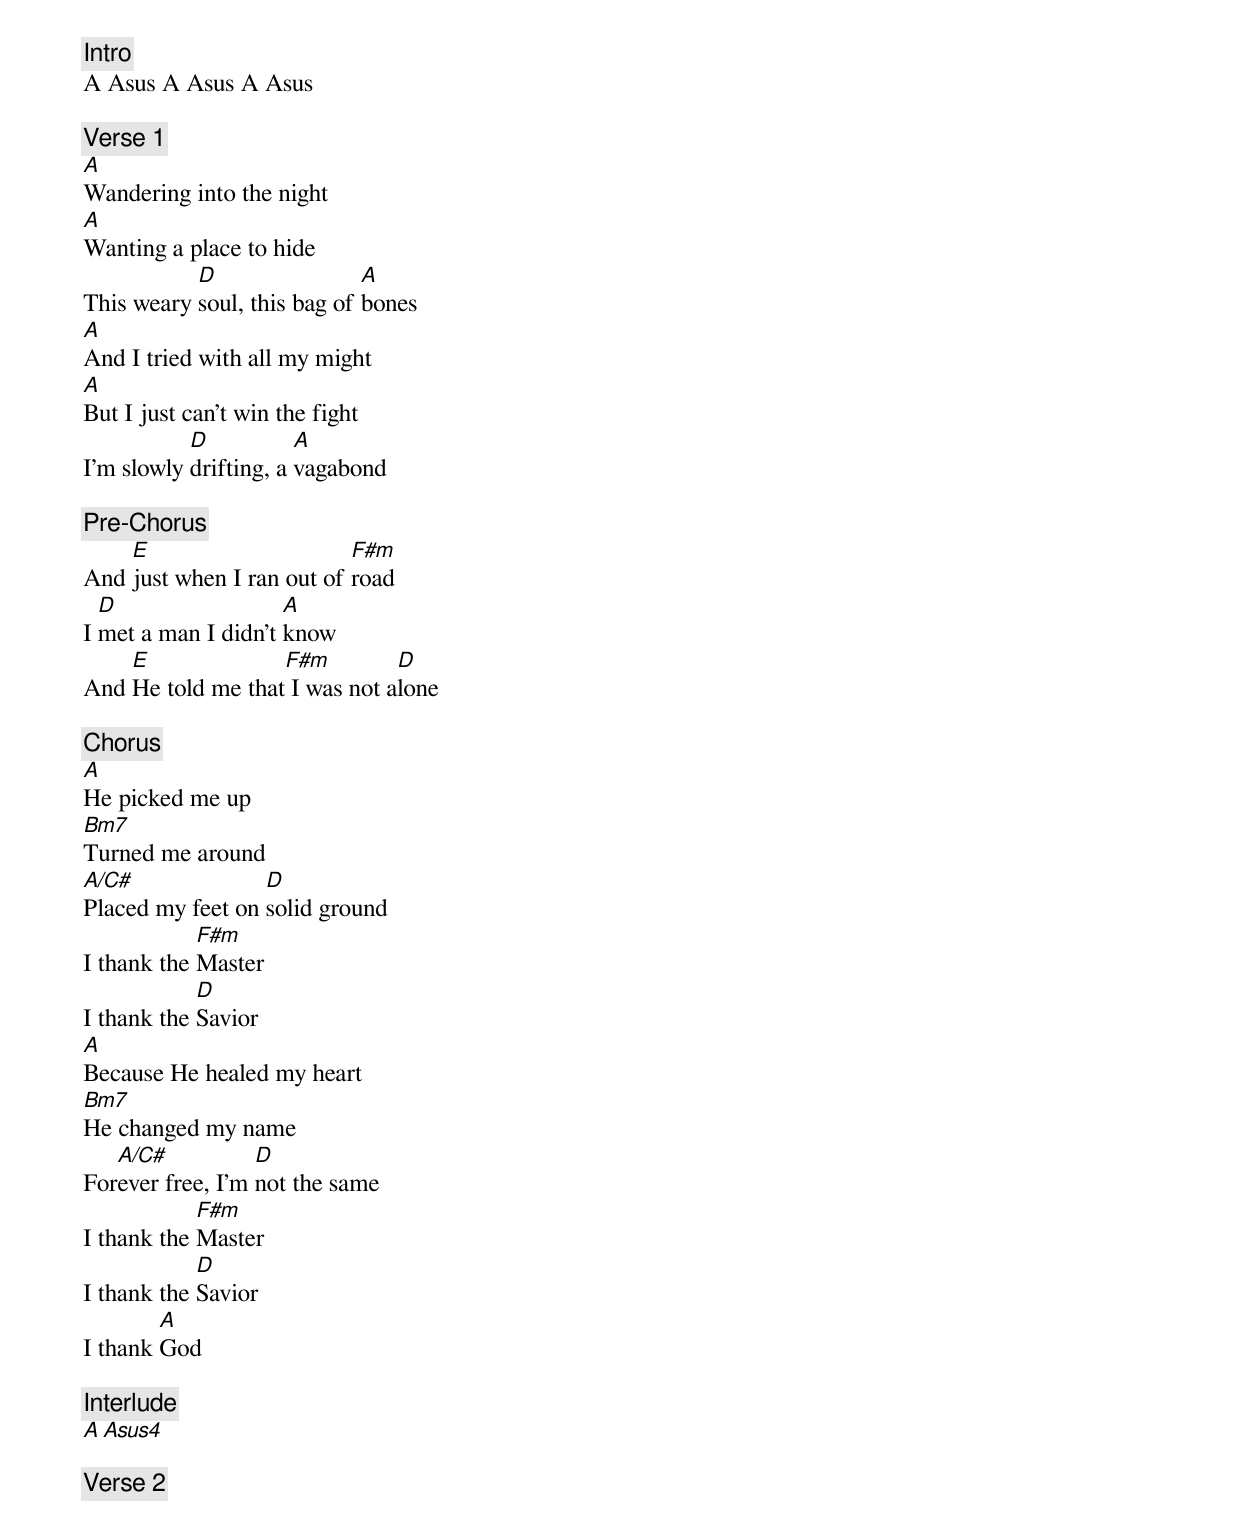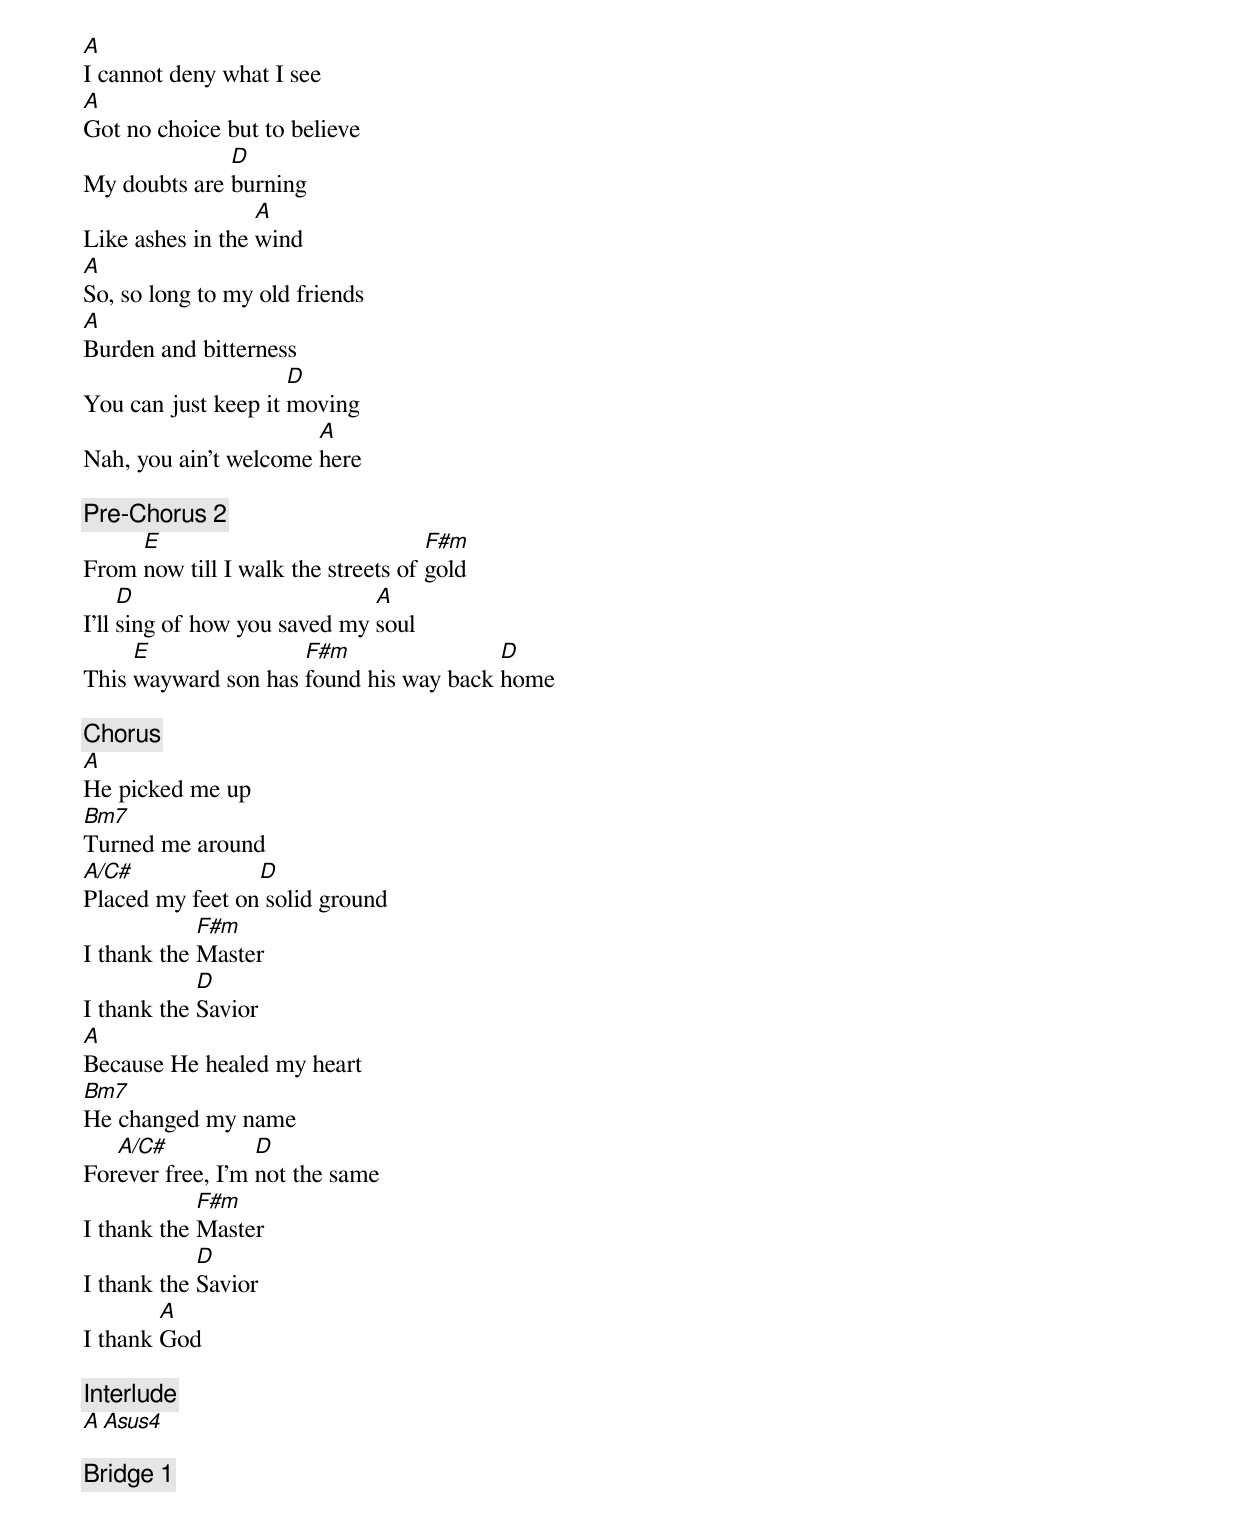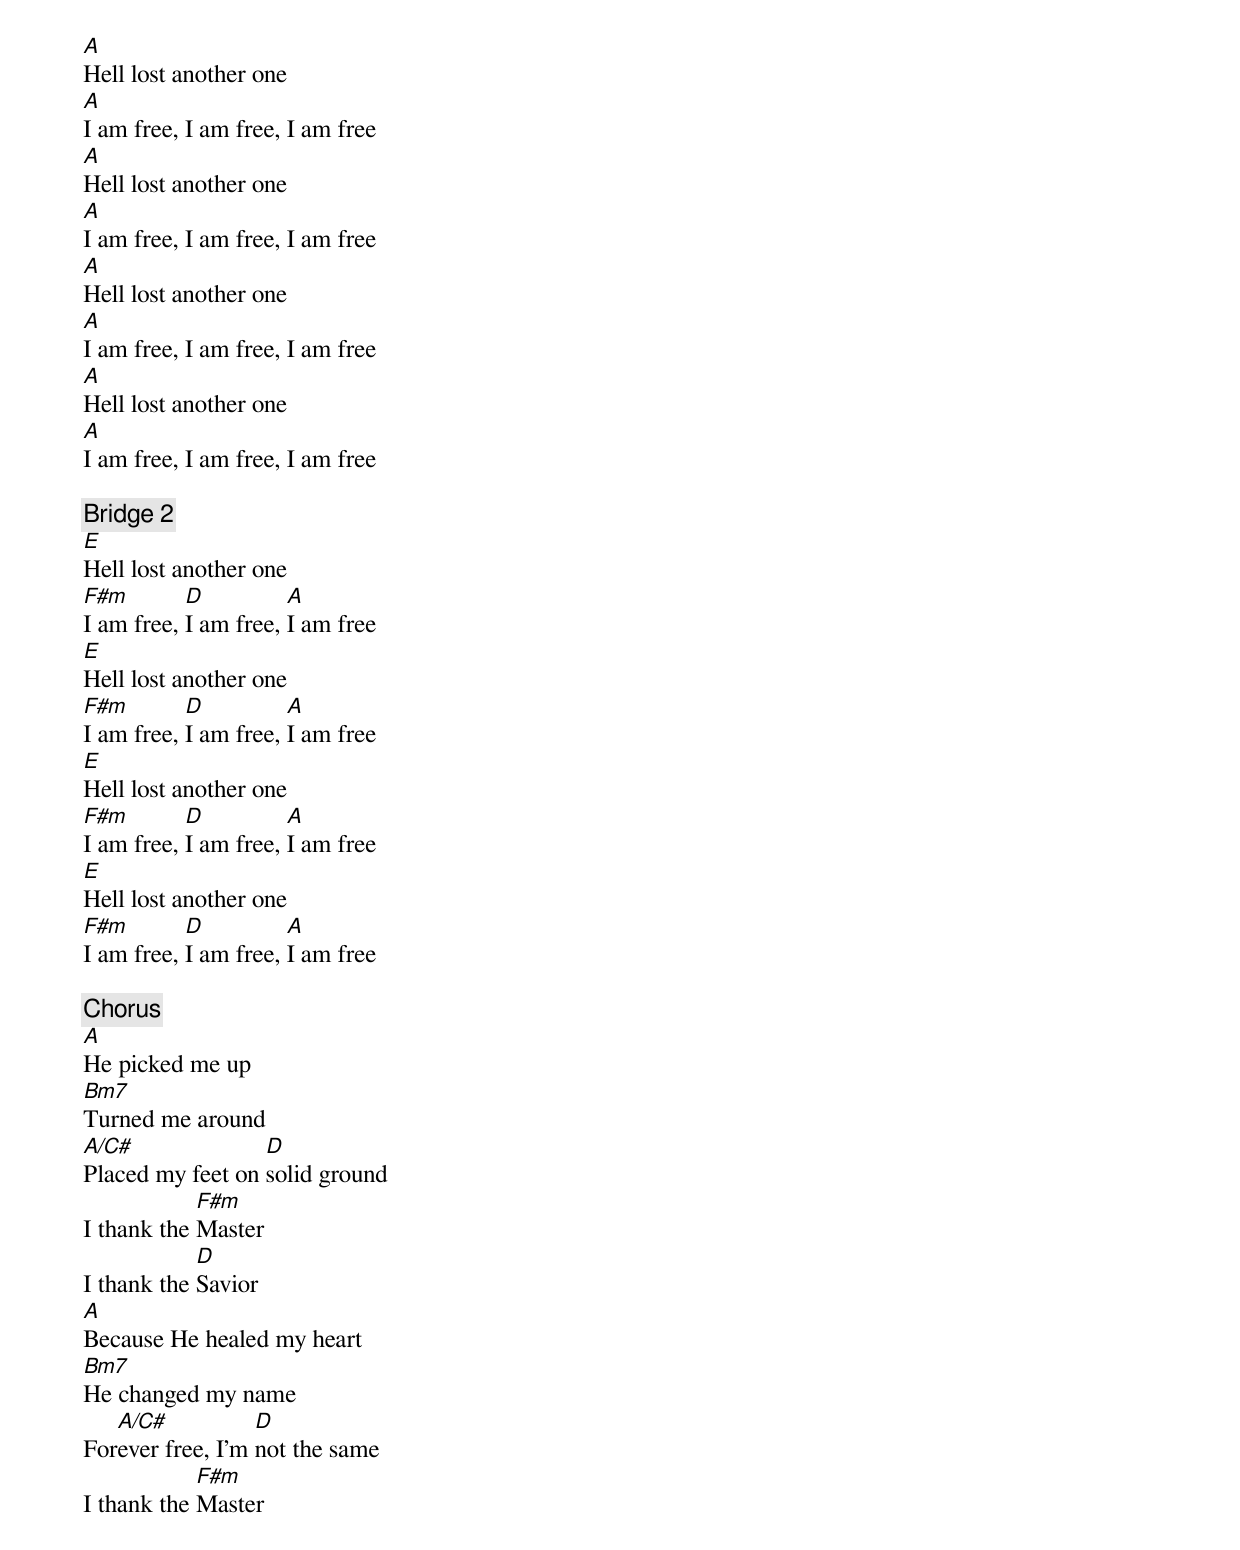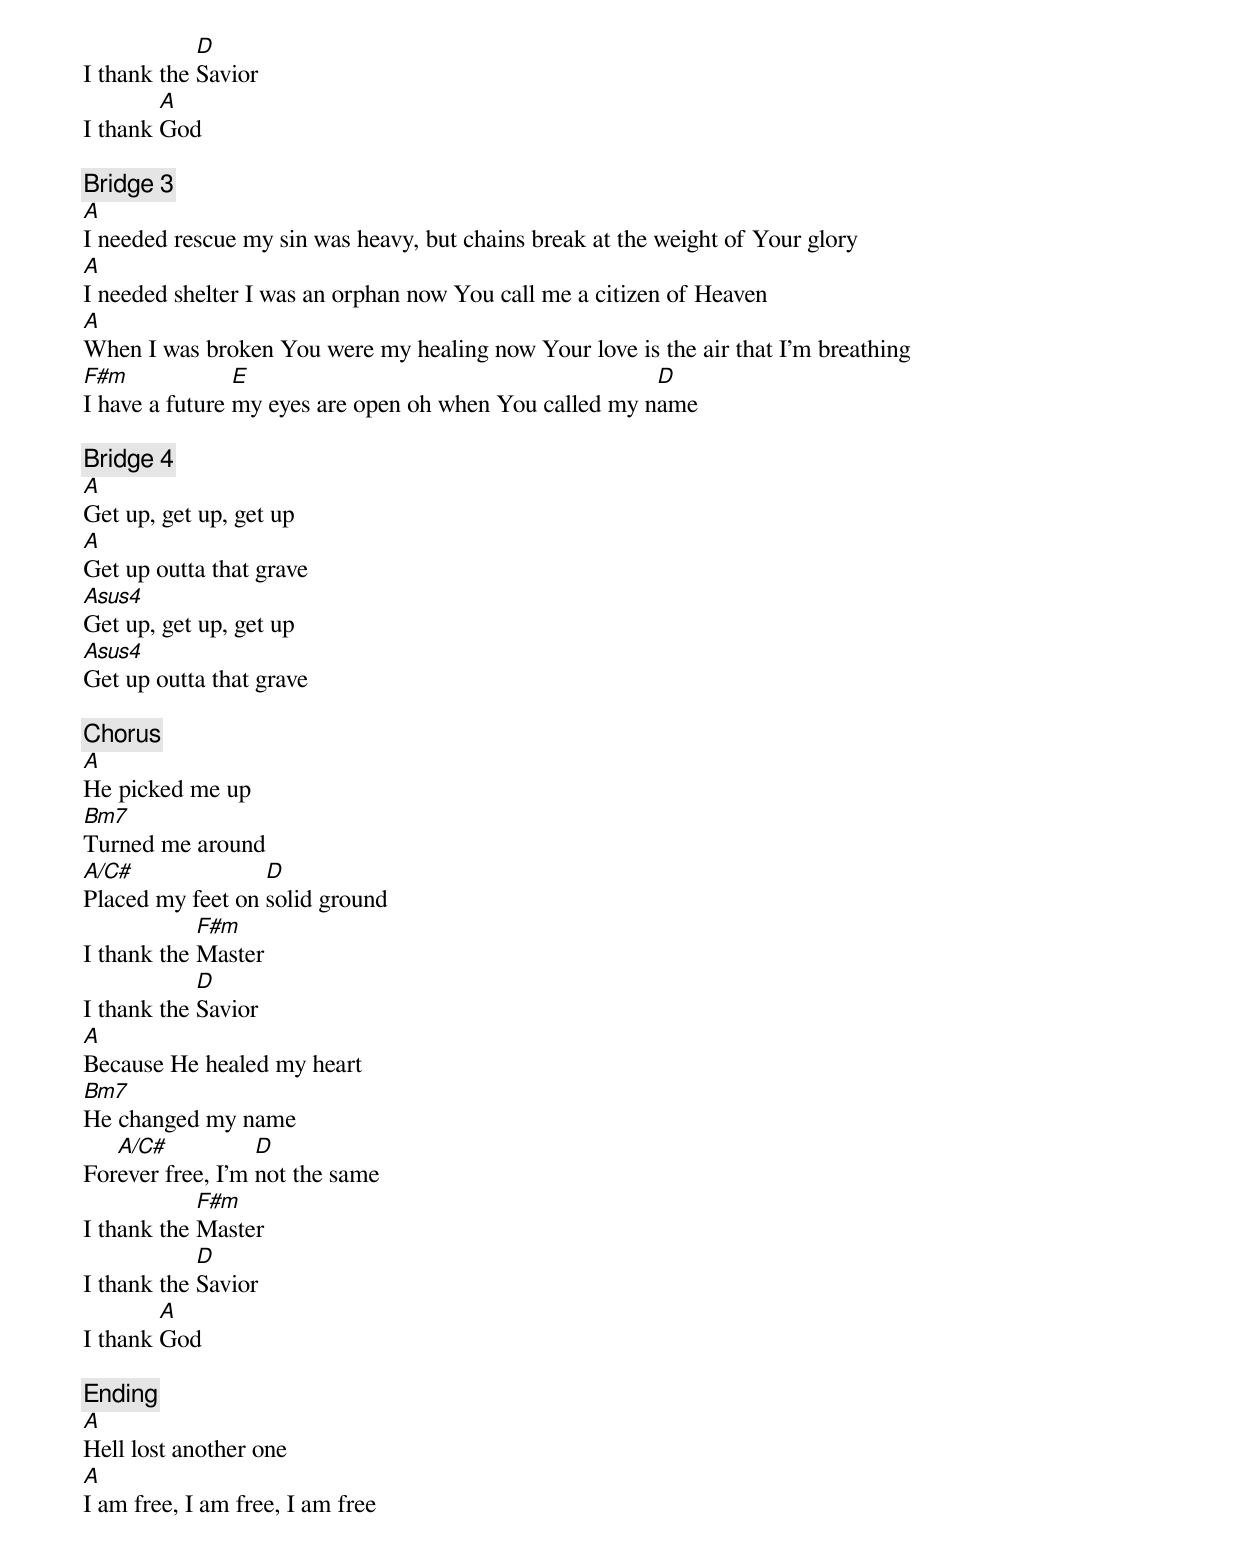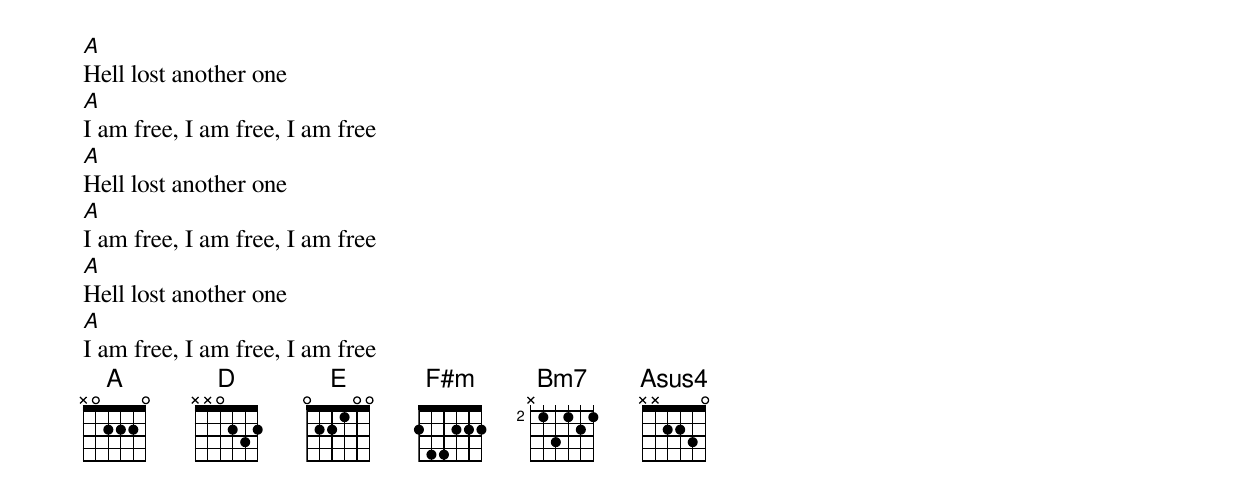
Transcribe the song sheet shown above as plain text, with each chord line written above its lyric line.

[Intro]
A Asus A Asus A Asus

[Verse 1]
A
Wandering into the night
A
Wanting a place to hide
           D                 A
This weary soul, this bag of bones
A
And I tried with all my might
A
But I just can't win the fight
           D           A
I'm slowly drifting, a vagabond

[Pre-Chorus]
    E                      F#m
And just when I ran out of road
  D                  A
I met a man I didn't know
    E              F#m         D
And He told me that I was not alone

[Chorus]
A
He picked me up
Bm7
Turned me around
A/C#              D
Placed my feet on solid ground
            F#m
I thank the Master
            D
I thank the Savior
A
Because He healed my heart
Bm7
He changed my name
   A/C#           D
Forever free, I'm not the same
            F#m
I thank the Master
            D
I thank the Savior
        A
I thank God

[Interlude]
A Asus4

[Verse 2]
A
I cannot dеny what I see
A
Got no choice but to believе
              D
My doubts are burning
                  A
Like ashes in the wind
A
So, so long to my old friends
A
Burden and bitterness
                     D
You can just keep it moving
                       A
Nah, you ain't welcome here

[Pre-Chorus 2]
     E                              F#m
From now till I walk the streets of gold
     D                        A
I'll sing of how you saved my soul
     E               F#m                D
This wayward son has found his way back home

[Chorus]
A
He picked me up
Bm7
Turned me around
A/C#             D
Placed my feet on solid ground
            F#m
I thank the Master
            D
I thank the Savior
A
Because He healed my heart
Bm7
He changed my name
   A/C#           D
Forever free, I'm not the same
            F#m
I thank the Master
            D
I thank the Savior
        A
I thank God

[Interlude]
A Asus4

[Bridge 1]
A
Hell lost another one
A
I am free, I am free, I am free
A
Hell lost another one
A
I am free, I am free, I am free
A
Hell lost another one
A
I am free, I am free, I am free
A
Hell lost another one
A
I am free, I am free, I am free

[Bridge 2]
E
Hell lost another one
F#m        D          A
I am free, I am free, I am free
E
Hell lost another one
F#m        D          A
I am free, I am free, I am free
E
Hell lost another one
F#m        D          A
I am free, I am free, I am free
E
Hell lost another one
F#m        D          A
I am free, I am free, I am free

[Chorus]
A
He picked me up
Bm7
Turned me around
A/C#              D
Placed my feet on solid ground
            F#m
I thank the Master
            D
I thank the Savior
A
Because He healed my heart
Bm7
He changed my name
   A/C#           D
Forever free, I'm not the same
            F#m
I thank the Master
            D
I thank the Savior
        A
I thank God

[Bridge 3]
A
I needed rescue my sin was heavy, but chains break at the weight of Your glory
A
I needed shelter I was an orphan now You call me a citizen of Heaven
A
When I was broken You were my healing now Your love is the air that I'm breathing
F#m             E                                       D
I have a future my eyes are open oh when You called my name

[Bridge 4]
A
Get up, get up, get up
A
Get up outta that grave
Asus4
Get up, get up, get up
Asus4
Get up outta that grave

[Chorus]
A
He picked me up
Bm7
Turned me around
A/C#              D
Placed my feet on solid ground
            F#m
I thank the Master
            D
I thank the Savior
A
Because He healed my heart
Bm7
He changed my name
   A/C#           D
Forever free, I'm not the same
            F#m
I thank the Master
            D
I thank the Savior
        A
I thank God

[Ending]
A
Hell lost another one
A
I am free, I am free, I am free
A
Hell lost another one
A
I am free, I am free, I am free
A
Hell lost another one
A
I am free, I am free, I am free
A
Hell lost another one
A
I am free, I am free, I am free
